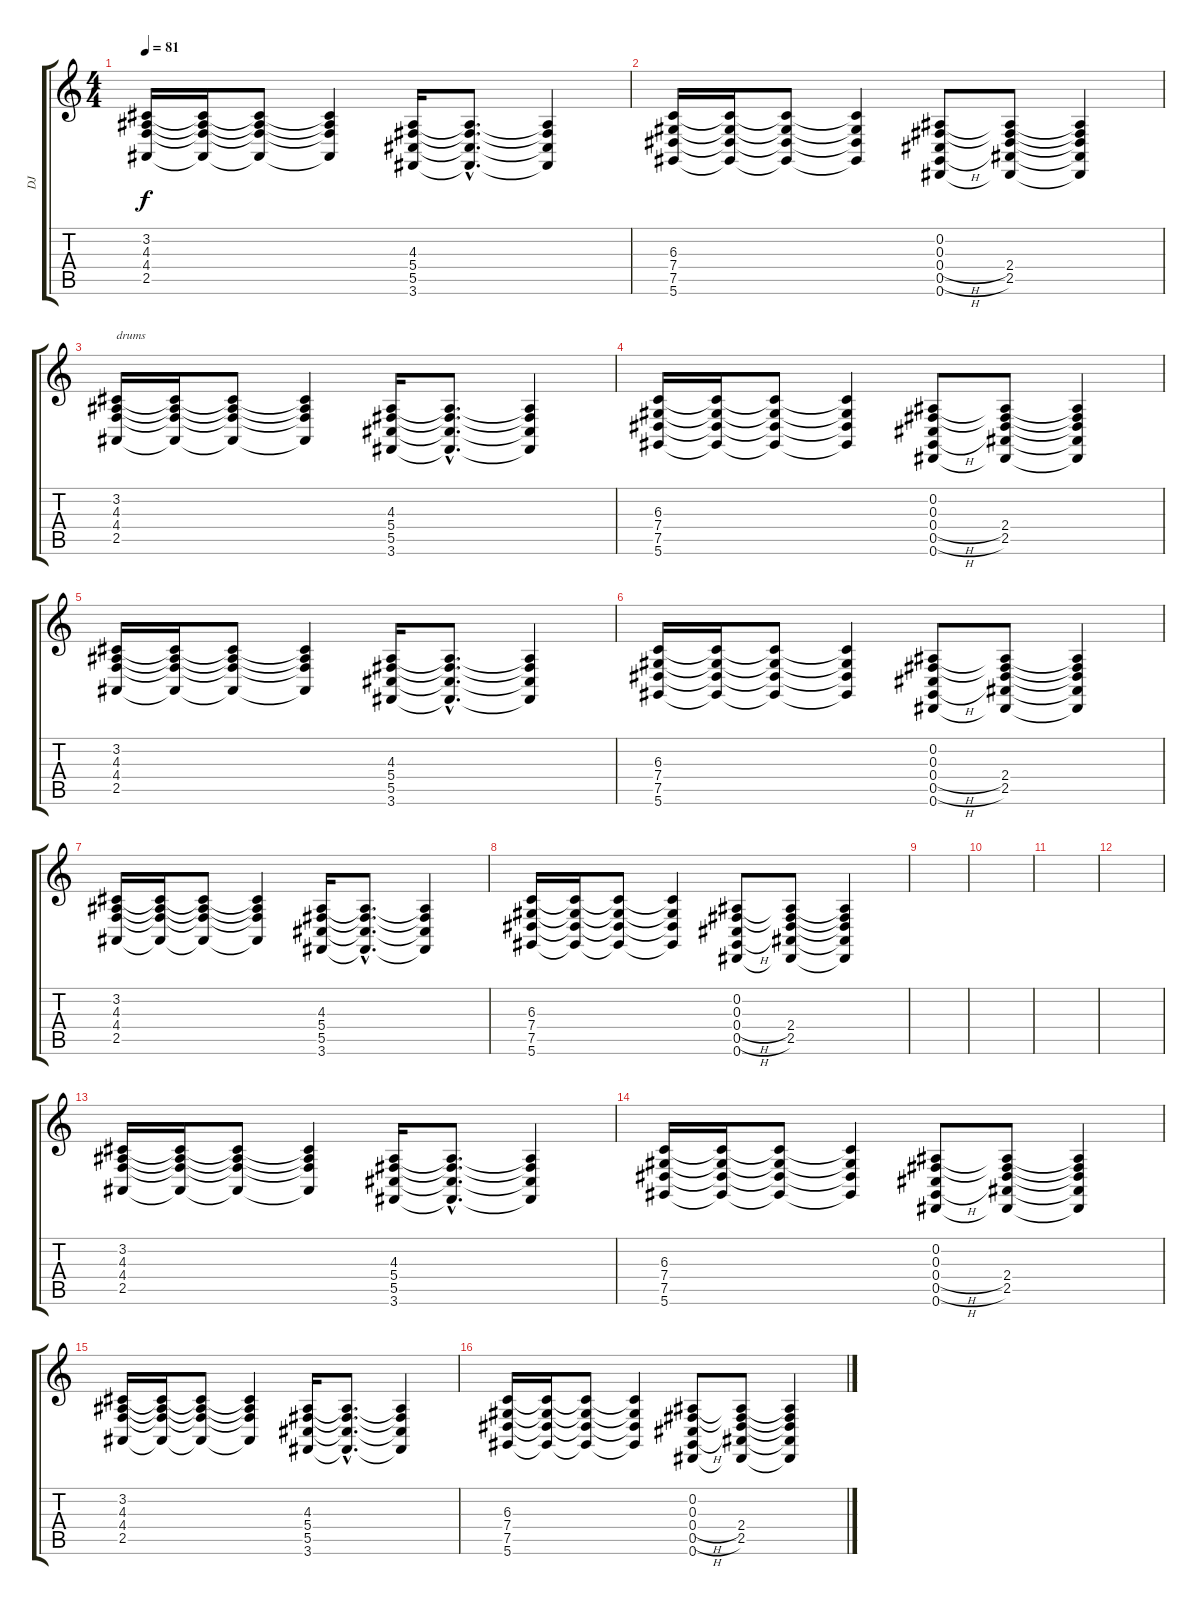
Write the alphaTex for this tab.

\track ("DJ" "DJ") {instrument pad6metallic}
\staff {score tabs}
\tuning (Eb4 Bb3 Gb3 Db3 Ab2 Eb2) {hide}
\ts (4 4)
\tempo 81
\clef g2
\ks c
(3.2 4.3 4.4 2.5).16{dy f instrument pad6metallic} (3.2{t} 4.3{t} 4.4{t} 2.5{t}).16 (3.2{t} 4.3{t} 4.4{t} 2.5{t}).8 (3.2{t} 4.3{t} 4.4{t} 2.5{t}).4 (4.3 5.4 5.5 3.6).16 (4.3{hac t} 5.4{hac t} 5.5{hac t} 3.6{hac t}).8{d} (4.3{t} 5.4{t} 5.5{t} 3.6{t}).4 |
(6.3 7.4 7.5 5.6).16 (6.3{t} 7.4{t} 7.5{t} 5.6{t}).16 (6.3{t} 7.4{t} 7.5{t} 5.6{t}).8 (6.3{t} 7.4{t} 7.5{t} 5.6{t}).4 (0.2 0.3 0.4{h} 0.5{h} 0.6).8 (0.2{t} 0.3{t} 2.4 2.5 0.6{t}).8 (0.2{t} 0.3{t} 2.4{t} 2.5{t} 0.6{t}).4 |
(3.2 4.3 4.4 2.5).16{txt "drums"} (3.2{t} 4.3{t} 4.4{t} 2.5{t}).16 (3.2{t} 4.3{t} 4.4{t} 2.5{t}).8 (3.2{t} 4.3{t} 4.4{t} 2.5{t}).4 (4.3 5.4 5.5 3.6).16 (4.3{hac t} 5.4{hac t} 5.5{hac t} 3.6{hac t}).8{d} (4.3{t} 5.4{t} 5.5{t} 3.6{t}).4 |
(6.3 7.4 7.5 5.6).16 (6.3{t} 7.4{t} 7.5{t} 5.6{t}).16 (6.3{t} 7.4{t} 7.5{t} 5.6{t}).8 (6.3{t} 7.4{t} 7.5{t} 5.6{t}).4 (0.2 0.3 0.4{h} 0.5{h} 0.6).8 (0.2{t} 0.3{t} 2.4 2.5 0.6{t}).8 (0.2{t} 0.3{t} 2.4{t} 2.5{t} 0.6{t}).4 |
(3.2 4.3 4.4 2.5).16 (3.2{t} 4.3{t} 4.4{t} 2.5{t}).16 (3.2{t} 4.3{t} 4.4{t} 2.5{t}).8 (3.2{t} 4.3{t} 4.4{t} 2.5{t}).4 (4.3 5.4 5.5 3.6).16 (4.3{hac t} 5.4{hac t} 5.5{hac t} 3.6{hac t}).8{d} (4.3{t} 5.4{t} 5.5{t} 3.6{t}).4 |
(6.3 7.4 7.5 5.6).16 (6.3{t} 7.4{t} 7.5{t} 5.6{t}).16 (6.3{t} 7.4{t} 7.5{t} 5.6{t}).8 (6.3{t} 7.4{t} 7.5{t} 5.6{t}).4 (0.2 0.3 0.4{h} 0.5{h} 0.6).8 (0.2{t} 0.3{t} 2.4 2.5 0.6{t}).8 (0.2{t} 0.3{t} 2.4{t} 2.5{t} 0.6{t}).4 |
(3.2 4.3 4.4 2.5).16 (3.2{t} 4.3{t} 4.4{t} 2.5{t}).16 (3.2{t} 4.3{t} 4.4{t} 2.5{t}).8 (3.2{t} 4.3{t} 4.4{t} 2.5{t}).4 (4.3 5.4 5.5 3.6).16 (4.3{hac t} 5.4{hac t} 5.5{hac t} 3.6{hac t}).8{d} (4.3{t} 5.4{t} 5.5{t} 3.6{t}).4 |
(6.3 7.4 7.5 5.6).16 (6.3{t} 7.4{t} 7.5{t} 5.6{t}).16 (6.3{t} 7.4{t} 7.5{t} 5.6{t}).8 (6.3{t} 7.4{t} 7.5{t} 5.6{t}).4 (0.2 0.3 0.4{h} 0.5{h} 0.6).8 (0.2{t} 0.3{t} 2.4 2.5 0.6{t}).8 (0.2{t} 0.3{t} 2.4{t} 2.5{t} 0.6{t}).4 |
|
|
|
|
(3.2 4.3 4.4 2.5).16 (3.2{t} 4.3{t} 4.4{t} 2.5{t}).16 (3.2{t} 4.3{t} 4.4{t} 2.5{t}).8 (3.2{t} 4.3{t} 4.4{t} 2.5{t}).4 (4.3 5.4 5.5 3.6).16 (4.3{hac t} 5.4{hac t} 5.5{hac t} 3.6{hac t}).8{d} (4.3{t} 5.4{t} 5.5{t} 3.6{t}).4 |
(6.3 7.4 7.5 5.6).16 (6.3{t} 7.4{t} 7.5{t} 5.6{t}).16 (6.3{t} 7.4{t} 7.5{t} 5.6{t}).8 (6.3{t} 7.4{t} 7.5{t} 5.6{t}).4 (0.2 0.3 0.4{h} 0.5{h} 0.6).8 (0.2{t} 0.3{t} 2.4 2.5 0.6{t}).8 (0.2{t} 0.3{t} 2.4{t} 2.5{t} 0.6{t}).4 |
(3.2 4.3 4.4 2.5).16 (3.2{t} 4.3{t} 4.4{t} 2.5{t}).16 (3.2{t} 4.3{t} 4.4{t} 2.5{t}).8 (3.2{t} 4.3{t} 4.4{t} 2.5{t}).4 (4.3 5.4 5.5 3.6).16 (4.3{hac t} 5.4{hac t} 5.5{hac t} 3.6{hac t}).8{d} (4.3{t} 5.4{t} 5.5{t} 3.6{t}).4 |
(6.3 7.4 7.5 5.6).16 (6.3{t} 7.4{t} 7.5{t} 5.6{t}).16 (6.3{t} 7.4{t} 7.5{t} 5.6{t}).8 (6.3{t} 7.4{t} 7.5{t} 5.6{t}).4 (0.2 0.3 0.4{h} 0.5{h} 0.6).8 (0.2{t} 0.3{t} 2.4 2.5 0.6{t}).8 (0.2{t} 0.3{t} 2.4{t} 2.5{t} 0.6{t}).4
